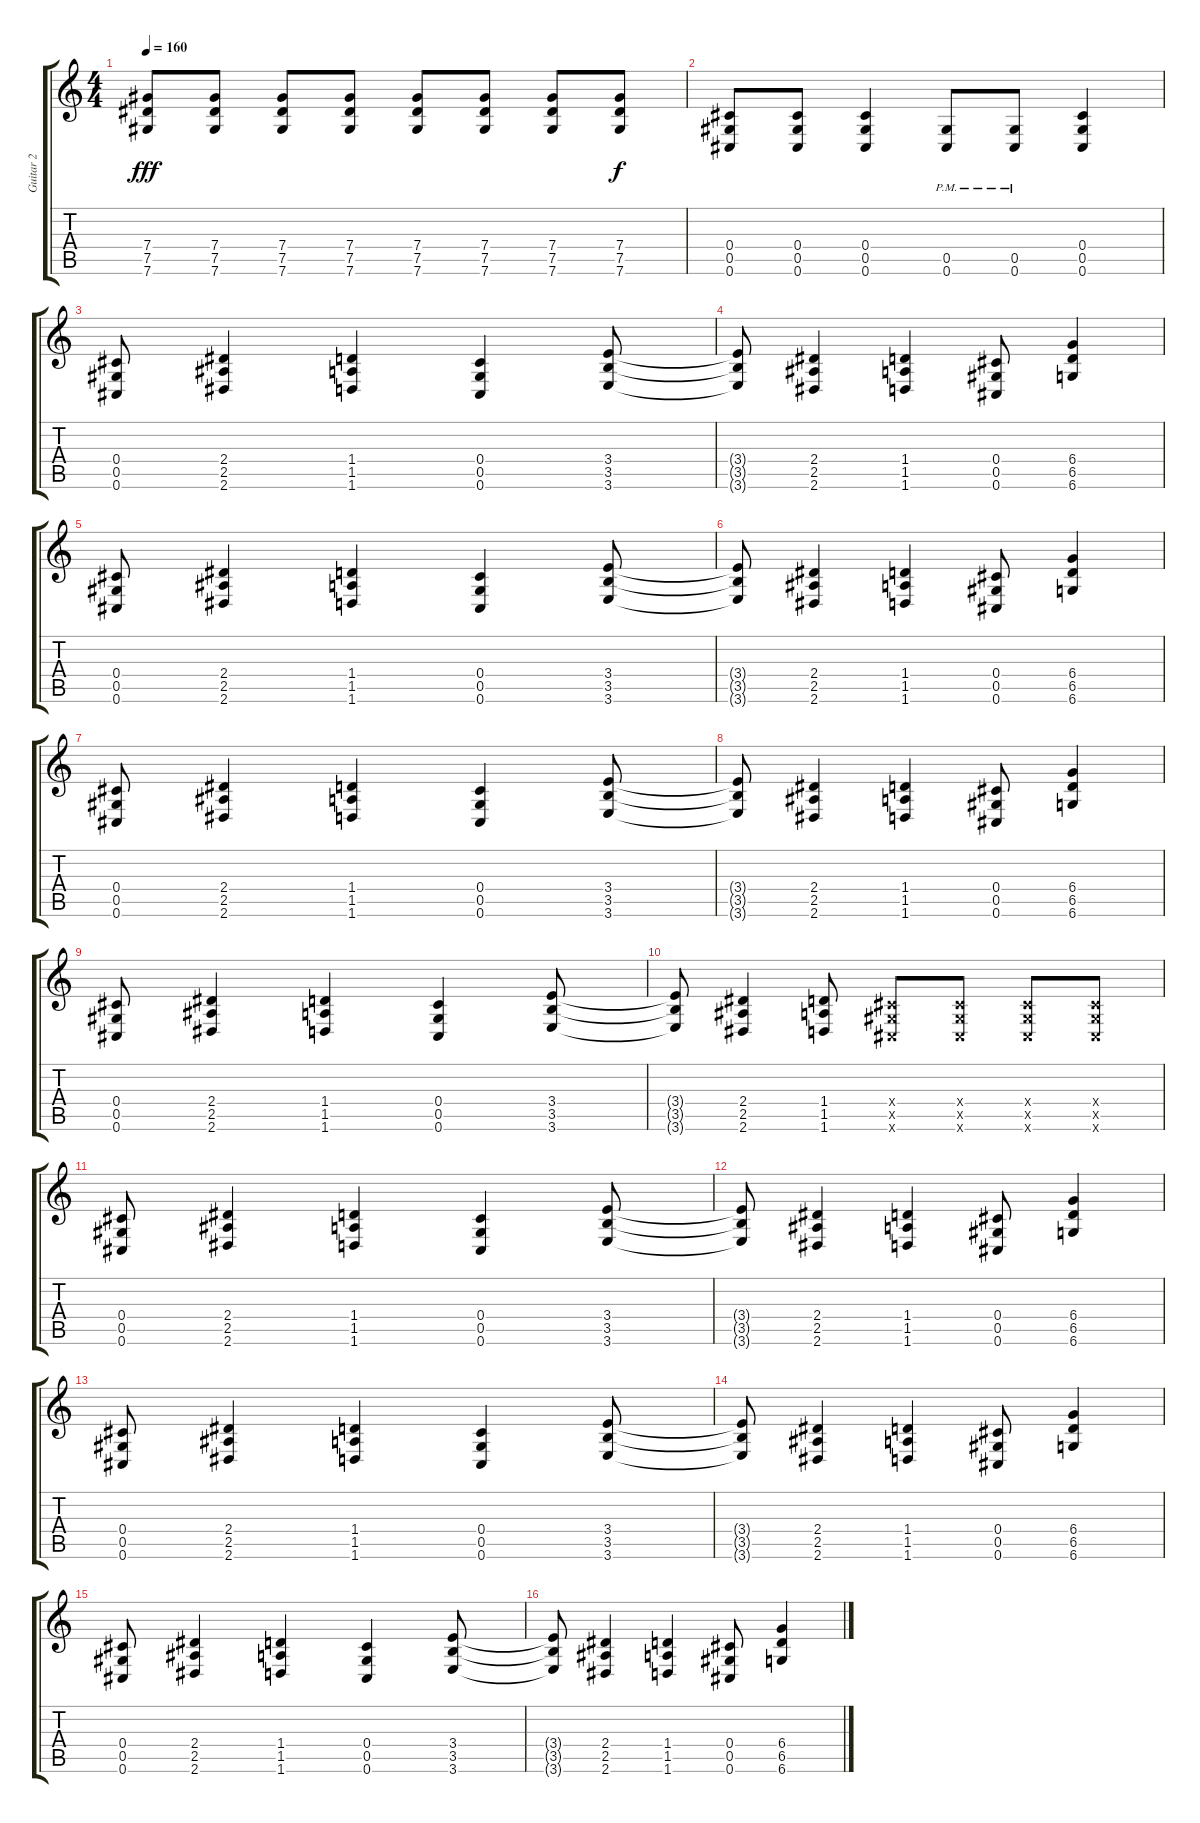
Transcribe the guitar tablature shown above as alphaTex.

\track ("Guitar 2" "Guitar 2") {instrument distortionguitar}
\staff {score tabs}
\tuning (Eb4 Bb3 Gb3 Db3 Ab2 Db2) {hide}
\ts (4 4)
\tempo 160
\clef g2
\ks c
(7.4 7.5 7.6).8{dy fff} (7.4 7.5 7.6).8 (7.4 7.5 7.6).8 (7.4 7.5 7.6).8 (7.4 7.5 7.6).8 (7.4 7.5 7.6).8 (7.4 7.5 7.6).8 (7.4 7.5 7.6).8{dy f} |
(0.4 0.5 0.6).8 (0.4 0.5 0.6).8 (0.4 0.5 0.6).4 (0.5{pm} 0.6{pm}).8 (0.5{pm} 0.6{pm}).8 (0.4 0.5 0.6).4 |
(0.4 0.5 0.6).8 (2.4 2.5 2.6).4 (1.4 1.5 1.6).4 (0.4 0.5 0.6).4 (3.4 3.5 3.6).8 |
(3.4{t} 3.5{t} 3.6{t}).8 (2.4 2.5 2.6).4 (1.4 1.5 1.6).4 (0.4 0.5 0.6).8 (6.4 6.5 6.6).4 |
(0.4 0.5 0.6).8 (2.4 2.5 2.6).4 (1.4 1.5 1.6).4 (0.4 0.5 0.6).4 (3.4 3.5 3.6).8 |
(3.4{t} 3.5{t} 3.6{t}).8 (2.4 2.5 2.6).4 (1.4 1.5 1.6).4 (0.4 0.5 0.6).8 (6.4 6.5 6.6).4 |
(0.4 0.5 0.6).8 (2.4 2.5 2.6).4 (1.4 1.5 1.6).4 (0.4 0.5 0.6).4 (3.4 3.5 3.6).8 |
(3.4{t} 3.5{t} 3.6{t}).8 (2.4 2.5 2.6).4 (1.4 1.5 1.6).4 (0.4 0.5 0.6).8 (6.4 6.5 6.6).4 |
(0.4 0.5 0.6).8 (2.4 2.5 2.6).4 (1.4 1.5 1.6).4 (0.4 0.5 0.6).4 (3.4 3.5 3.6).8 |
(3.4{t} 3.5{t} 3.6{t}).8 (2.4 2.5 2.6).4 (1.4 1.5 1.6).8 (0.4{x} 0.5{x} 0.6{x}).8 (0.4{x} 0.5{x} 0.6{x}).8 (0.4{x} 0.5{x} 0.6{x}).8 (0.4{x} 0.5{x} 0.6{x}).8 |
(0.4 0.5 0.6).8 (2.4 2.5 2.6).4 (1.4 1.5 1.6).4 (0.4 0.5 0.6).4 (3.4 3.5 3.6).8 |
(3.4{t} 3.5{t} 3.6{t}).8 (2.4 2.5 2.6).4 (1.4 1.5 1.6).4 (0.4 0.5 0.6).8 (6.4 6.5 6.6).4 |
(0.4 0.5 0.6).8 (2.4 2.5 2.6).4 (1.4 1.5 1.6).4 (0.4 0.5 0.6).4 (3.4 3.5 3.6).8 |
(3.4{t} 3.5{t} 3.6{t}).8 (2.4 2.5 2.6).4 (1.4 1.5 1.6).4 (0.4 0.5 0.6).8 (6.4 6.5 6.6).4 |
(0.4 0.5 0.6).8 (2.4 2.5 2.6).4 (1.4 1.5 1.6).4 (0.4 0.5 0.6).4 (3.4 3.5 3.6).8 |
(3.4{t} 3.5{t} 3.6{t}).8 (2.4 2.5 2.6).4 (1.4 1.5 1.6).4 (0.4 0.5 0.6).8 (6.4 6.5 6.6).4
